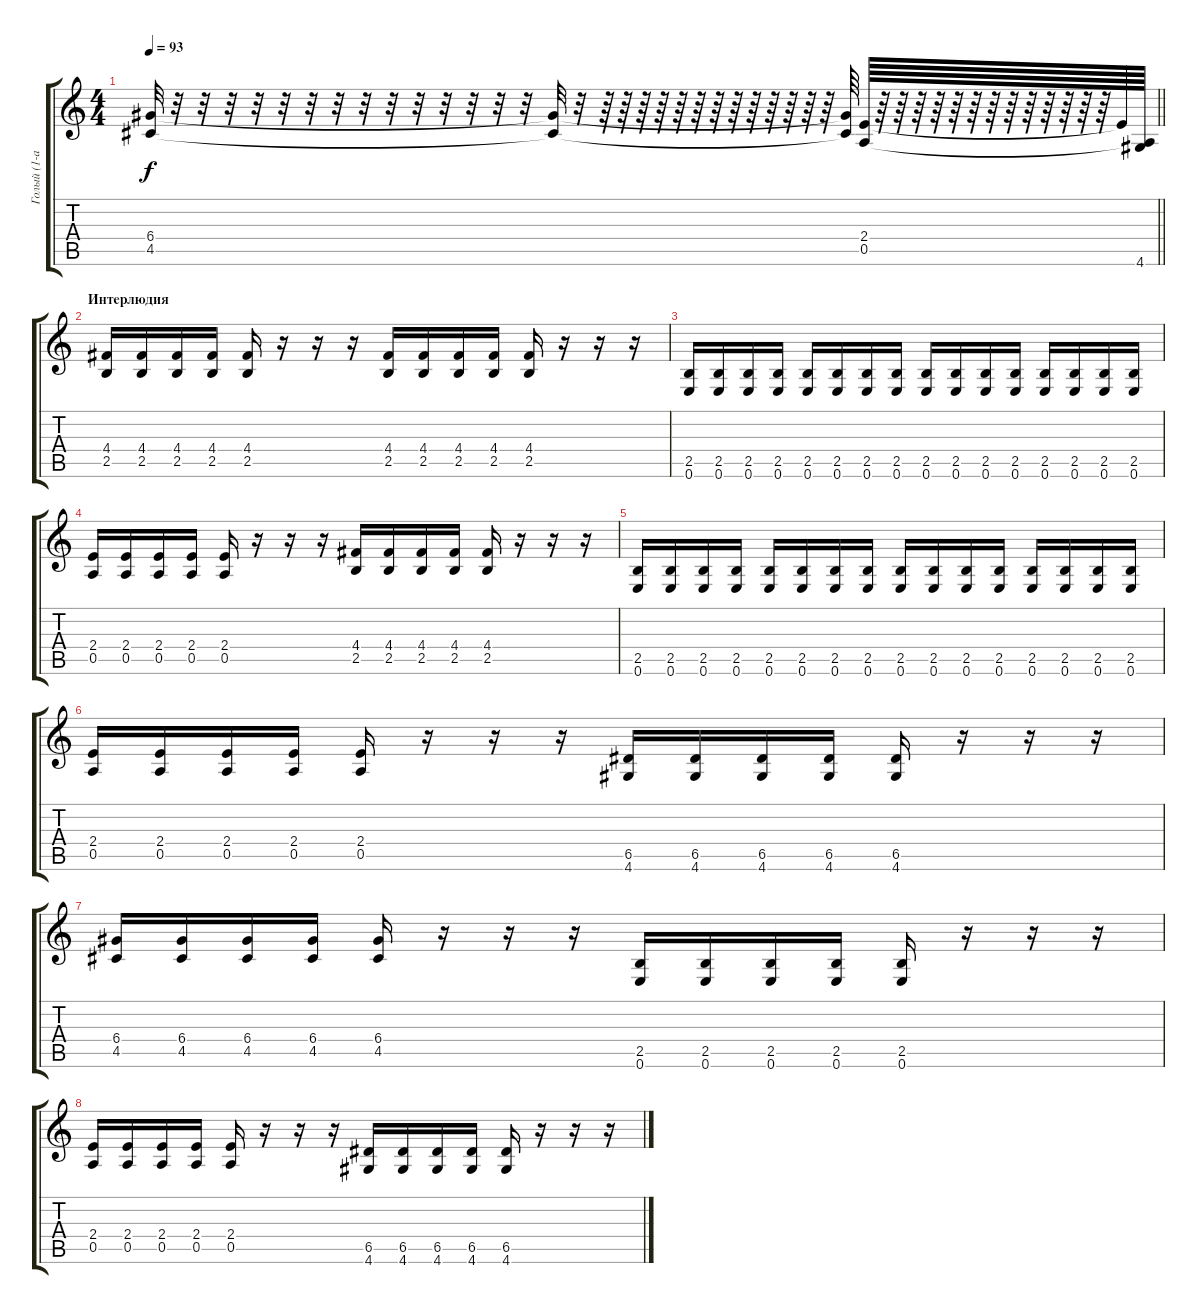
\track ("Голый (1-ая гитара)" "Голый (1-а") {instrument distortionguitar}
\staff {score tabs}
\tuning (E4 B3 G3 D3 A2 E2) {hide}
\ts (4 4)
\tempo 93
\clef g2
\barLineRight lightlight
\ks c
(6.4 4.5).32{dy f} r.32 r.32 r.32 r.32 r.32 r.32 r.32 r.32 r.32 r.32 r.32 r.32 r.32 r.32 (6.4{t} 4.5{t}).32 r.32 r.64 r.64 r.64 r.64 r.64 r.64 r.64 r.64 r.64 r.64 r.64 r.64 r.64 (6.4{t} 4.5{t}).64 (2.4 0.5).64 r.64 r.64 r.64 r.64 r.64 r.64 r.64 r.64 r.64 r.64 r.64 r.64 r.64 2.4{t}.64 (0.5{t} 4.6{t}).64 |
\section ("" "Интерлюдия")
(4.4 2.5).16 (4.4 2.5).16 (4.4 2.5).16 (4.4 2.5).16 (4.4 2.5).16 r.16 r.16 r.16 (4.4 2.5).16 (4.4 2.5).16 (4.4 2.5).16 (4.4 2.5).16 (4.4 2.5).16 r.16 r.16 r.16 |
(2.5 0.6).16 (2.5 0.6).16 (2.5 0.6).16 (2.5 0.6).16 (2.5 0.6).16 (2.5 0.6).16 (2.5 0.6).16 (2.5 0.6).16 (2.5 0.6).16 (2.5 0.6).16 (2.5 0.6).16 (2.5 0.6).16 (2.5 0.6).16 (2.5 0.6).16 (2.5 0.6).16 (2.5 0.6).16 |
(2.4 0.5).16 (2.4 0.5).16 (2.4 0.5).16 (2.4 0.5).16 (2.4 0.5).16 r.16 r.16 r.16 (4.4 2.5).16 (4.4 2.5).16 (4.4 2.5).16 (4.4 2.5).16 (4.4 2.5).16 r.16 r.16 r.16 |
(2.5 0.6).16 (2.5 0.6).16 (2.5 0.6).16 (2.5 0.6).16 (2.5 0.6).16 (2.5 0.6).16 (2.5 0.6).16 (2.5 0.6).16 (2.5 0.6).16 (2.5 0.6).16 (2.5 0.6).16 (2.5 0.6).16 (2.5 0.6).16 (2.5 0.6).16 (2.5 0.6).16 (2.5 0.6).16 |
(2.4 0.5).16 (2.4 0.5).16 (2.4 0.5).16 (2.4 0.5).16 (2.4 0.5).16 r.16 r.16 r.16 (6.5 4.6).16 (6.5 4.6).16 (6.5 4.6).16 (6.5 4.6).16 (6.5 4.6).16 r.16 r.16 r.16 |
(6.4 4.5).16 (6.4 4.5).16 (6.4 4.5).16 (6.4 4.5).16 (6.4 4.5).16 r.16 r.16 r.16 (2.5 0.6).16 (2.5 0.6).16 (2.5 0.6).16 (2.5 0.6).16 (2.5 0.6).16 r.16 r.16 r.16 |
(2.4 0.5).16 (2.4 0.5).16 (2.4 0.5).16 (2.4 0.5).16 (2.4 0.5).16 r.16 r.16 r.16 (6.5 4.6).16 (6.5 4.6).16 (6.5 4.6).16 (6.5 4.6).16 (6.5 4.6).16 r.16 r.16 r.16
